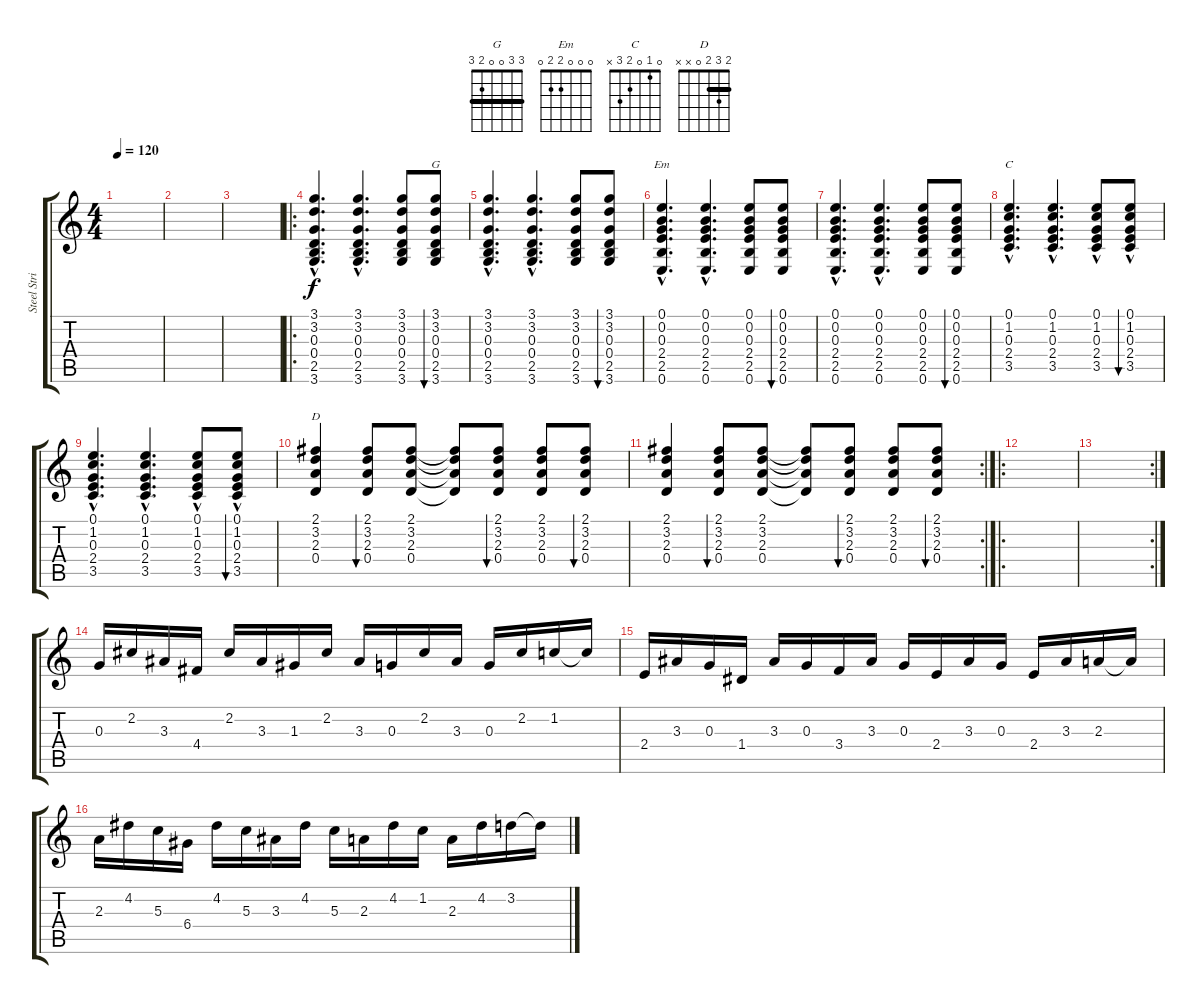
\track ("Steel String" "Steel Stri") {instrument acousticguitarsteel}
\staff {score tabs}
\tuning (E4 B3 G3 D3 A2 E2) {hide}
\chord ("G" 3 3 0 0 2 3) {barre 3}
\chord ("Em" 0 0 0 2 2 0)
\chord ("C" 0 1 0 2 3 x)
\chord ("D" 2 3 2 0 x x) {barre 2}
\ts (4 4)
\tempo 120
\clef g2
\ks c
|
|
|
\ro
(3.1{hac} 3.2{hac} 0.3{hac} 0.4{hac} 2.5{hac} 3.6{hac}).4{d} (3.1{hac} 3.2{hac} 0.3{hac} 0.4{hac} 2.5{hac} 3.6{hac}).4{d} (3.1 3.2 0.3 0.4 2.5 3.6).8 (3.1 3.2 0.3 0.4 2.5 3.6).8{bu 60 ch "G"} |
(3.1{hac} 3.2{hac} 0.3{hac} 0.4{hac} 2.5{hac} 3.6{hac}).4{d} (3.1{hac} 3.2{hac} 0.3{hac} 0.4{hac} 2.5{hac} 3.6{hac}).4{d} (3.1 3.2 0.3 0.4 2.5 3.6).8 (3.1 3.2 0.3 0.4 2.5 3.6).8{bu 60} |
(0.1{hac} 0.2{hac} 0.3{hac} 2.4{hac} 2.5{hac} 0.6{hac}).4{d ch "Em"} (0.1{hac} 0.2{hac} 0.3{hac} 2.4{hac} 2.5{hac} 0.6{hac}).4{d} (0.1 0.2 0.3 2.4 2.5 0.6).8 (0.1 0.2 0.3 2.4 2.5 0.6).8{bu 60} |
(0.1{hac} 0.2{hac} 0.3{hac} 2.4{hac} 2.5{hac} 0.6{hac}).4{d} (0.1{hac} 0.2{hac} 0.3{hac} 2.4{hac} 2.5{hac} 0.6{hac}).4{d} (0.1 0.2 0.3 2.4 2.5 0.6).8 (0.1 0.2 0.3 2.4 2.5 0.6).8{bu 60} |
(0.1{hac} 1.2{hac} 0.3{hac} 2.4{hac} 3.5{hac}).4{d ch "C"} (0.1{hac} 1.2{hac} 0.3{hac} 2.4{hac} 3.5{hac}).4{d} (0.1 1.2 0.3 2.4{hac} 3.5).8 (0.1 1.2 0.3 2.4{hac} 3.5).8{bu 60} |
(0.1{hac} 1.2{hac} 0.3{hac} 2.4{hac} 3.5{hac}).4{d} (0.1{hac} 1.2{hac} 0.3{hac} 2.4{hac} 3.5{hac}).4{d} (0.1 1.2 0.3 2.4{hac} 3.5).8 (0.1 1.2 0.3 2.4{hac} 3.5).8{bu 60} |
(2.1 3.2 2.3 0.4).4{ch "D"} (2.1 3.2 2.3 0.4).8{bu 60} (2.1 3.2 2.3 0.4).8 (2.1{t} 3.2{t} 2.3{t} 0.4{t}).8 (2.1 3.2 2.3 0.4).8{bu 60} (2.1 3.2 2.3 0.4).8 (2.1 3.2 2.3 0.4).8{bu 60} |
\rc 2
(2.1 3.2 2.3 0.4).4 (2.1 3.2 2.3 0.4).8{bu 60} (2.1 3.2 2.3 0.4).8 (2.1{t} 3.2{t} 2.3{t} 0.4{t}).8 (2.1 3.2 2.3 0.4).8{bu 60} (2.1 3.2 2.3 0.4).8 (2.1 3.2 2.3 0.4).8{bu 60} |
\ro
|
\rc 2
|
0.3.16 2.2.16 3.3.16 4.4.16 2.2.16 3.3.16 1.3.16 2.2.16 3.3.16 0.3.16 2.2.16 3.3.16 0.3.16 2.2.16 1.2.16 1.2{t}.16 |
2.4.16 3.3.16 0.3.16 1.4.16 3.3.16 0.3.16 3.4.16 3.3.16 0.3.16 2.4.16 3.3.16 0.3.16 2.4.16 3.3.16 2.3.16 2.3{t}.16 |
2.3.16 4.2.16 5.3.16 6.4.16 4.2.16 5.3.16 3.3.16 4.2.16 5.3.16 2.3.16 4.2.16 1.2.16 2.3.16 4.2.16 3.2.16 3.2{t}.16
